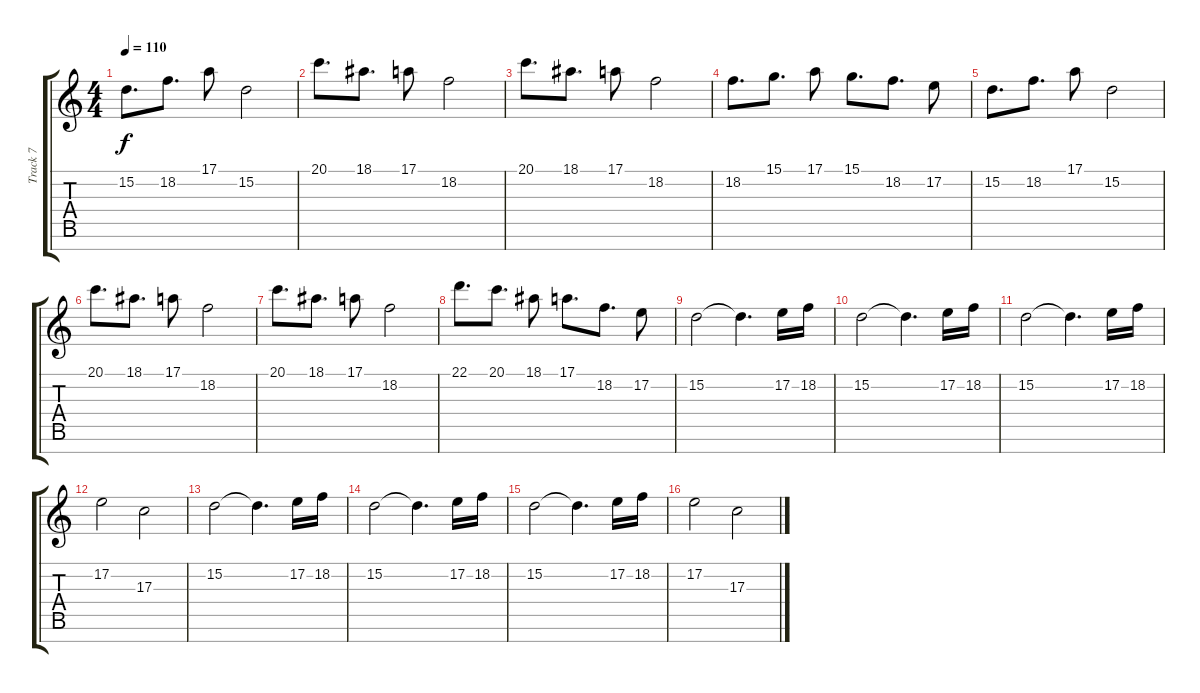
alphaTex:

\track ("Track 7" "Track 7") {instrument harpsichord}
\staff {score tabs}
\tuning (E4 B3 G3 D3 A2 E2 B1) {hide}
\ts (4 4)
\tempo 110
\clef g2
\ks c
15.2.8{d dy f} 18.2.8{d} 17.1.8 15.2.2 |
20.1.8{d} 18.1.8{d} 17.1.8 18.2.2 |
20.1.8{d} 18.1.8{d} 17.1.8 18.2.2 |
18.2.8{d} 15.1.8{d} 17.1.8 15.1.8{d} 18.2.8{d} 17.2.8 |
15.2.8{d} 18.2.8{d} 17.1.8 15.2.2 |
20.1.8{d} 18.1.8{d} 17.1.8 18.2.2 |
20.1.8{d} 18.1.8{d} 17.1.8 18.2.2 |
22.1.8{d} 20.1.8{d} 18.1.8 17.1.8{d} 18.2.8{d} 17.2.8 |
15.2.2 15.2{t}.4{d} 17.2.16 18.2.16 |
15.2.2 15.2{t}.4{d} 17.2.16 18.2.16 |
15.2.2 15.2{t}.4{d} 17.2.16 18.2.16 |
17.2.2 17.3.2 |
15.2.2 15.2{t}.4{d} 17.2.16 18.2.16 |
15.2.2 15.2{t}.4{d} 17.2.16 18.2.16 |
15.2.2 15.2{t}.4{d} 17.2.16 18.2.16 |
17.2.2 17.3.2
